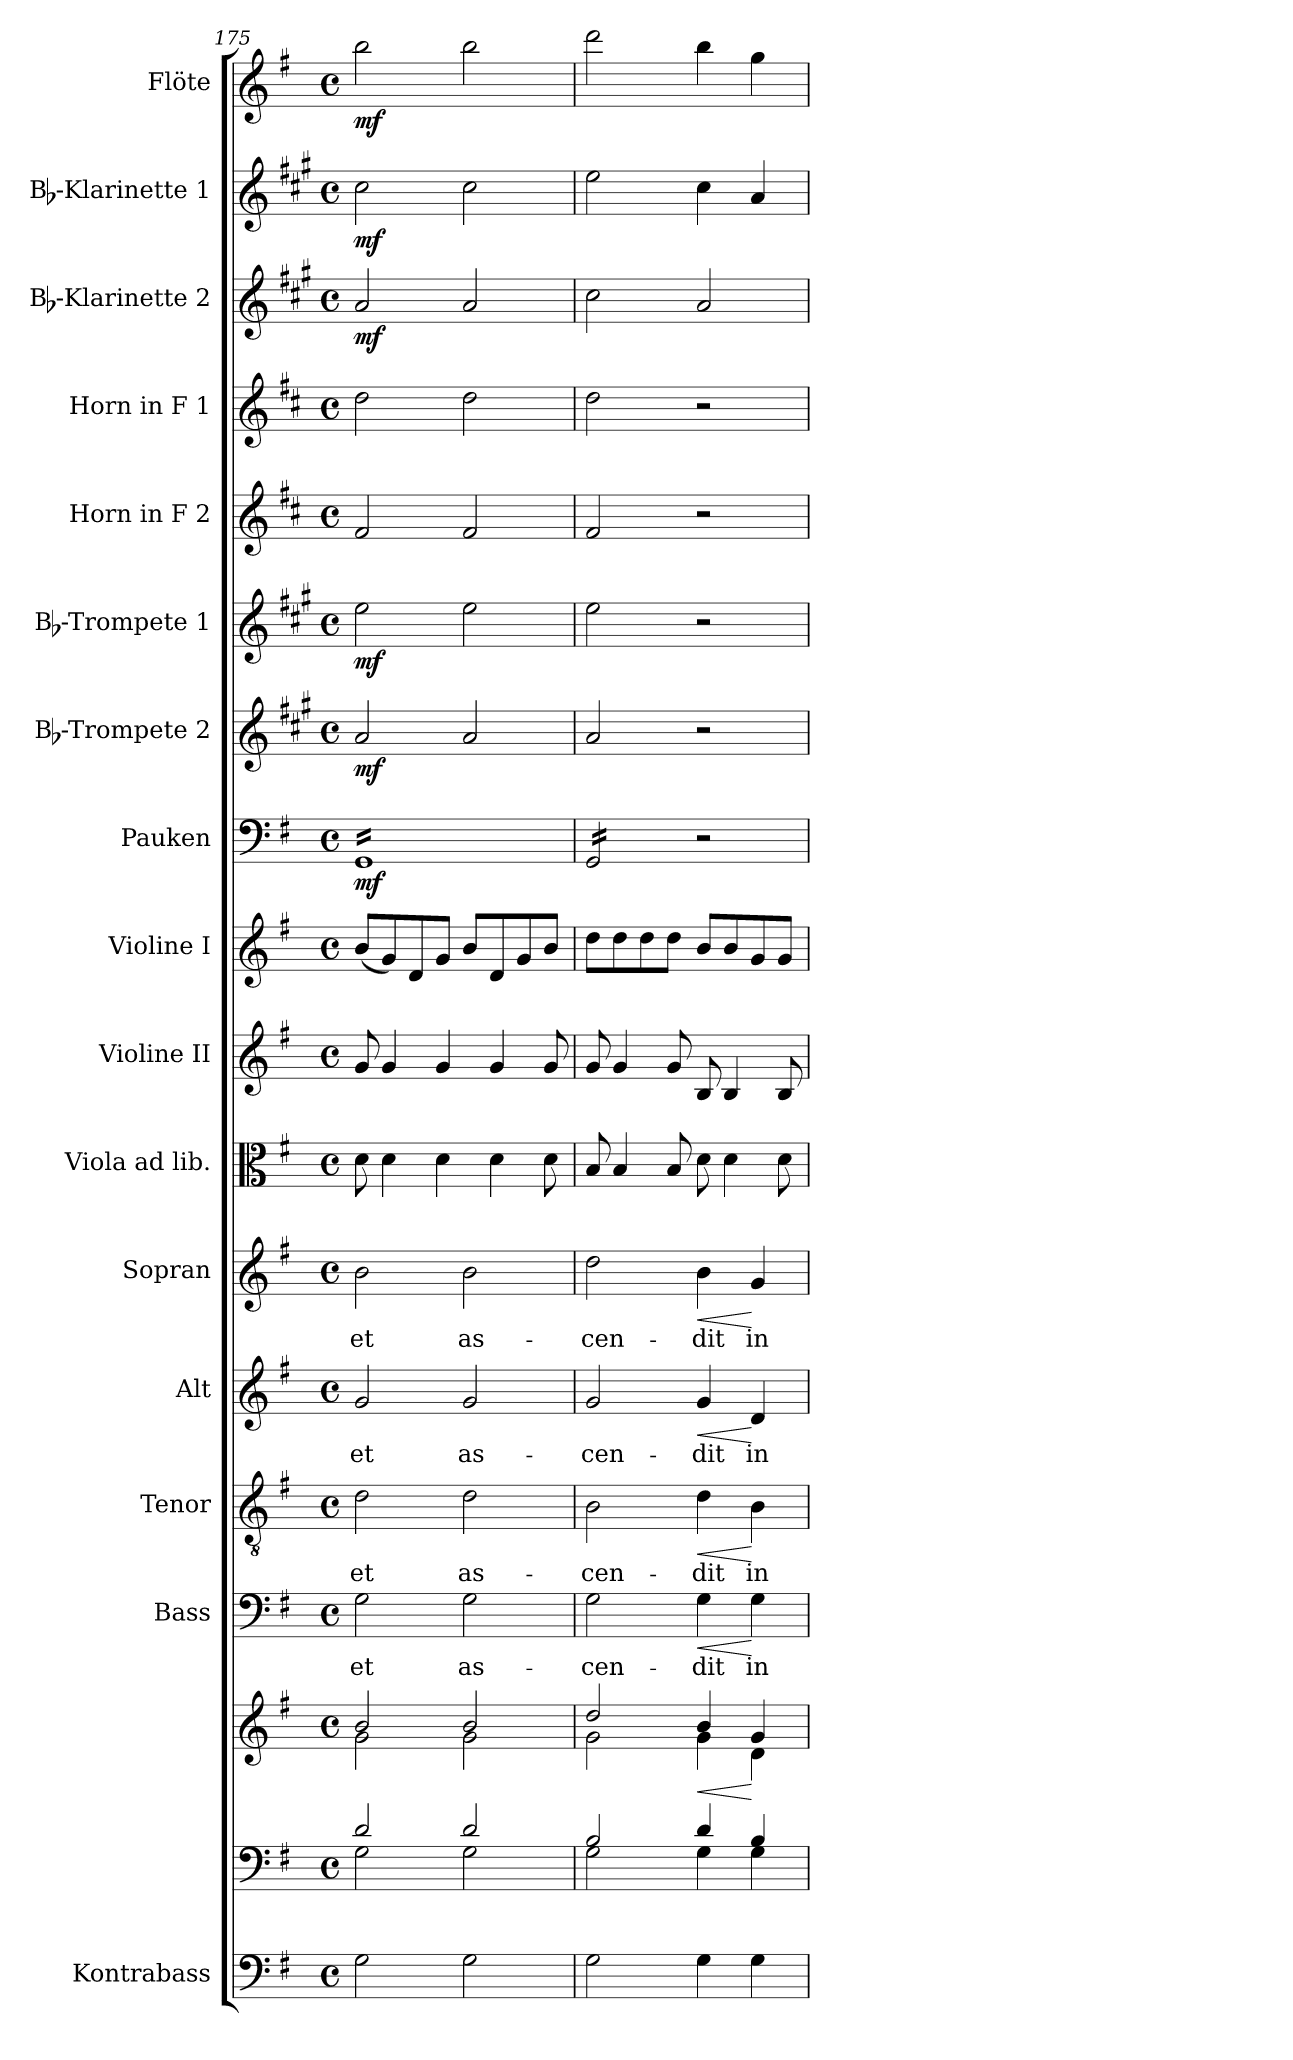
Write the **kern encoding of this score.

**kern	**kern	**kern	**dynam	**kern	**text	**dynam	**kern	**text	**dynam	**kern	**text	**dynam	**kern	**text	**dynam	**kern	**kern	**kern	**kern	**dynam	**kern	**dynam	**kern	**dynam	**kern	**kern	**kern	**dynam	**kern	**dynam	**kern	**dynam
*part17	*part16	*part16	*part16	*part15	*part15	*part15	*part14	*part14	*part14	*part13	*part13	*part13	*part12	*part12	*part12	*part11	*part10	*part9	*part8	*part8	*part7	*part7	*part6	*part6	*part5	*part4	*part3	*part3	*part2	*part2	*part1	*part1
*staff18	*staff17	*staff16	*staff16/17	*staff15	*staff15	*staff15	*staff14	*staff14	*staff14	*staff13	*staff13	*staff13	*staff12	*staff12	*staff12	*staff11	*staff10	*staff9	*staff8	*staff8	*staff7	*staff7	*staff6	*staff6	*staff5	*staff4	*staff3	*staff3	*staff2	*staff2	*staff1	*staff1
*I"Kontrabass	*	*	*	*I"Bass	*	*	*I"Tenor	*	*	*I"Alt	*	*	*I"Sopran	*	*	*I"Viola ad lib.	*I"Violine II	*I"Violine I	*I"Pauken	*	*I"Bb-Trompete 2	*	*I"Bb-Trompete 1	*	*I"Horn in F 2	*I"Horn in F 1	*I"Bb-Klarinette 2	*	*I"Bb-Klarinette 1	*	*I"Flöte	*
*I'Kb.	*	*	*	*I'B.	*	*	*I'T.	*	*	*I'A.	*	*	*I'S.	*	*	*I'Vla.	*I'Vl. II	*I'Vl. I	*I'Pk.	*	*I'Bb Trp. 2	*	*I'Bb Trp. 1	*	*	*	*I'Bb Kl. 2	*	*I'Bb Kl. 1	*	*I'Fl.	*
*clefF4	*clefF4	*clefG2	*	*clefF4	*	*	*clefGv2	*	*	*clefG2	*	*	*clefG2	*	*	*clefC3	*clefG2	*clefG2	*clefF4	*	*clefG2	*	*clefG2	*	*clefG2	*clefG2	*clefG2	*	*clefG2	*	*clefG2	*
*ITrd7c12	*	*	*	*	*	*	*	*	*	*	*	*	*	*	*	*	*	*	*	*	*ITrd1c2	*	*ITrd1c2	*	*ITrd4c7	*ITrd4c7	*ITrd1c2	*	*ITrd1c2	*	*	*
*k[f#]	*k[f#]	*k[f#]	*	*k[f#]	*	*	*k[f#]	*	*	*k[f#]	*	*	*k[f#]	*	*	*k[f#]	*k[f#]	*k[f#]	*k[f#]	*	*k[f#]	*	*k[f#]	*	*k[f#]	*k[f#]	*k[f#]	*	*k[f#]	*	*k[f#]	*
*G:	*G:	*G:	*	*G:	*	*	*G:	*	*	*G:	*	*	*G:	*	*	*G:	*G:	*G:	*G:	*	*G:	*	*G:	*	*G:	*G:	*G:	*	*G:	*	*G:	*
*M4/4	*M4/4	*M4/4	*	*M4/4	*	*	*M4/4	*	*	*M4/4	*	*	*M4/4	*	*	*M4/4	*M4/4	*M4/4	*M4/4	*	*M4/4	*	*M4/4	*	*M4/4	*M4/4	*M4/4	*	*M4/4	*	*M4/4	*
*met(c)	*met(c)	*met(c)	*	*met(c)	*	*	*met(c)	*	*	*met(c)	*	*	*met(c)	*	*	*met(c)	*met(c)	*met(c)	*met(c)	*	*met(c)	*	*met(c)	*	*met(c)	*met(c)	*met(c)	*	*met(c)	*	*met(c)	*
=175	=175	=175	=175	=175	=175	=175	=175	=175	=175	=175	=175	=175	=175	=175	=175	=175	=175	=175	=175	=175	=175	=175	=175	=175	=175	=175	=175	=175	=175	=175	=175	=175
*	*^	*^	*	*	*	*	*	*	*	*	*	*	*	*	*	*	*	*	*	*	*	*	*	*	*	*	*	*	*	*	*	*
!	!	!	!	!	!	!	!LO:LY:b	!	!	!LO:LY:b	!	!	!LO:LY:b	!	!	!LO:LY:b	!	!	!	!	!	!LO:DY:b	!	!LO:DY:b	!	!LO:DY:b	!	!	!	!LO:DY:b	!	!LO:DY:b	!	!LO:DY:b
*	*	*	*	*	*	*	*	*	*	*	*	*	*	*	*	*	*	*	*	*	*tremolo	*	*	*	*	*	*	*	*	*	*	*	*	*
2GG\	2d/	2G\	2b/	2g\	.	2G\	et	.	2d\	et	.	2g/	et	.	2b\	et	.	8d\	8g/	(<8b/L	16GGLL	mf	2g/	mf	2dd\	mf	2B/	2g\	2g/	mf	2b\	mf	2bb\	mf
.	.	.	.	.	.	.	.	.	.	.	.	.	.	.	.	.	.	.	.	.	16GG	.	.	.	.	.	.	.	.	.	.	.	.	.
.	.	.	.	.	.	.	.	.	.	.	.	.	.	.	.	.	.	4d\	4g/	8g/)	16GG	.	.	.	.	.	.	.	.	.	.	.	.	.
.	.	.	.	.	.	.	.	.	.	.	.	.	.	.	.	.	.	.	.	.	16GG	.	.	.	.	.	.	.	.	.	.	.	.	.
.	.	.	.	.	.	.	.	.	.	.	.	.	.	.	.	.	.	.	.	8d/	16GG	.	.	.	.	.	.	.	.	.	.	.	.	.
.	.	.	.	.	.	.	.	.	.	.	.	.	.	.	.	.	.	.	.	.	16GG	.	.	.	.	.	.	.	.	.	.	.	.	.
.	.	.	.	.	.	.	.	.	.	.	.	.	.	.	.	.	.	4d\	4g/	8g/J	16GG	.	.	.	.	.	.	.	.	.	.	.	.	.
.	.	.	.	.	.	.	.	.	.	.	.	.	.	.	.	.	.	.	.	.	16GG	.	.	.	.	.	.	.	.	.	.	.	.	.
!	!	!	!	!	!	!	!LO:LY:b	!	!	!LO:LY:b	!	!	!LO:LY:b	!	!	!LO:LY:b	!	!	!	!	!	!	!	!	!	!	!	!	!	!	!	!	!	!
2GG\	2d/	2G\	2b/	2g\	.	2G\	as-	.	2d\	as-	.	2g/	as-	.	2b\	as-	.	.	.	8b/L	16GG	.	2g/	.	2dd\	.	2B/	2g\	2g/	.	2b\	.	2bb\	.
.	.	.	.	.	.	.	.	.	.	.	.	.	.	.	.	.	.	.	.	.	16GG	.	.	.	.	.	.	.	.	.	.	.	.	.
.	.	.	.	.	.	.	.	.	.	.	.	.	.	.	.	.	.	4d\	4g/	8d/	16GG	.	.	.	.	.	.	.	.	.	.	.	.	.
.	.	.	.	.	.	.	.	.	.	.	.	.	.	.	.	.	.	.	.	.	16GG	.	.	.	.	.	.	.	.	.	.	.	.	.
.	.	.	.	.	.	.	.	.	.	.	.	.	.	.	.	.	.	.	.	8g/	16GG	.	.	.	.	.	.	.	.	.	.	.	.	.
.	.	.	.	.	.	.	.	.	.	.	.	.	.	.	.	.	.	.	.	.	16GG	.	.	.	.	.	.	.	.	.	.	.	.	.
.	.	.	.	.	.	.	.	.	.	.	.	.	.	.	.	.	.	8d\	8g/	8b/J	16GG	.	.	.	.	.	.	.	.	.	.	.	.	.
.	.	.	.	.	.	.	.	.	.	.	.	.	.	.	.	.	.	.	.	.	16GGJJ	.	.	.	.	.	.	.	.	.	.	.	.	.
=176	=176	=176	=176	=176	=176	=176	=176	=176	=176	=176	=176	=176	=176	=176	=176	=176	=176	=176	=176	=176	=176	=176	=176	=176	=176	=176	=176	=176	=176	=176	=176	=176	=176	=176
!	!	!	!	!	!	!	!LO:LY:b	!	!	!LO:LY:b	!	!	!LO:LY:b	!	!	!LO:LY:b	!	!	!	!	!	!	!	!	!	!	!	!	!	!	!	!	!	!
2GG\	2B/	2G\	2dd/	2g\	.	2G\	-cen-	.	2B\	-cen-	.	2g/	-cen-	.	2dd\	-cen-	.	8B/	8g/	8dd\L	16GG/LL	.	2g/	.	2dd\	.	2B/	2g\	2b\	.	2dd\	.	2ddd\	.
.	.	.	.	.	.	.	.	.	.	.	.	.	.	.	.	.	.	.	.	.	16GG/	.	.	.	.	.	.	.	.	.	.	.	.	.
.	.	.	.	.	.	.	.	.	.	.	.	.	.	.	.	.	.	4B/	4g/	8dd\	16GG/	.	.	.	.	.	.	.	.	.	.	.	.	.
.	.	.	.	.	.	.	.	.	.	.	.	.	.	.	.	.	.	.	.	.	16GG/	.	.	.	.	.	.	.	.	.	.	.	.	.
.	.	.	.	.	.	.	.	.	.	.	.	.	.	.	.	.	.	.	.	8dd\	16GG/	.	.	.	.	.	.	.	.	.	.	.	.	.
.	.	.	.	.	.	.	.	.	.	.	.	.	.	.	.	.	.	.	.	.	16GG/	.	.	.	.	.	.	.	.	.	.	.	.	.
.	.	.	.	.	.	.	.	.	.	.	.	.	.	.	.	.	.	8B/	8g/	8dd\J	16GG/	.	.	.	.	.	.	.	.	.	.	.	.	.
.	.	.	.	.	.	.	.	.	.	.	.	.	.	.	.	.	.	.	.	.	16GG/JJ	.	.	.	.	.	.	.	.	.	.	.	.	.
*	*	*	*	*	*	*	*	*	*	*	*	*	*	*	*	*	*	*	*	*	*Xtremolo	*	*	*	*	*	*	*	*	*	*	*	*	*
!	!	!	!	!	!LO:HP:b	!	!LO:LY:b	!LO:HP:b	!	!LO:LY:b	!LO:HP:b	!	!LO:LY:b	!LO:HP:b	!	!LO:LY:b	!LO:HP:b	!	!	!	!	!	!	!	!	!	!	!	!	!	!	!	!	!
4GG\	4d/	4G\	4b/	4g\	<	4G\	-dit	<	4d\	-dit	<	4g/	-dit	<	4b\	-dit	<	8d\	8B/	8b/L	2r	.	2r	.	2r	.	2r	2r	2g/	.	4b\	.	4bb\	.
.	.	.	.	.	.	.	.	.	.	.	.	.	.	.	.	.	.	4d\	4B/	8b/	.	.	.	.	.	.	.	.	.	.	.	.	.	.
!	!	!	!	!	!	!	!LO:LY:b	!	!	!LO:LY:b	!	!	!LO:LY:b	!	!	!LO:LY:b	!	!	!	!	!	!	!	!	!	!	!	!	!	!	!	!	!	!
4GG\	4B/	4G\	4g/	4d\	[	4G\	in	[	4B\	in	[	4d/	in	[	4g/	in	[	.	.	8g/	.	.	.	.	.	.	.	.	.	.	4g/	.	4gg\	.
.	.	.	.	.	.	.	.	.	.	.	.	.	.	.	.	.	.	8d\	8B/	8g/J	.	.	.	.	.	.	.	.	.	.	.	.	.	.
*	*v	*v	*	*	*	*	*	*	*	*	*	*	*	*	*	*	*	*	*	*	*	*	*	*	*	*	*	*	*	*	*	*	*	*
*	*	*v	*v	*	*	*	*	*	*	*	*	*	*	*	*	*	*	*	*	*	*	*	*	*	*	*	*	*	*	*	*	*	*
=	=	=	=	=	=	=	=	=	=	=	=	=	=	=	=	=	=	=	=	=	=	=	=	=	=	=	=	=	=	=	=	=
*-	*-	*-	*-	*-	*-	*-	*-	*-	*-	*-	*-	*-	*-	*-	*-	*-	*-	*-	*-	*-	*-	*-	*-	*-	*-	*-	*-	*-	*-	*-	*-	*-
